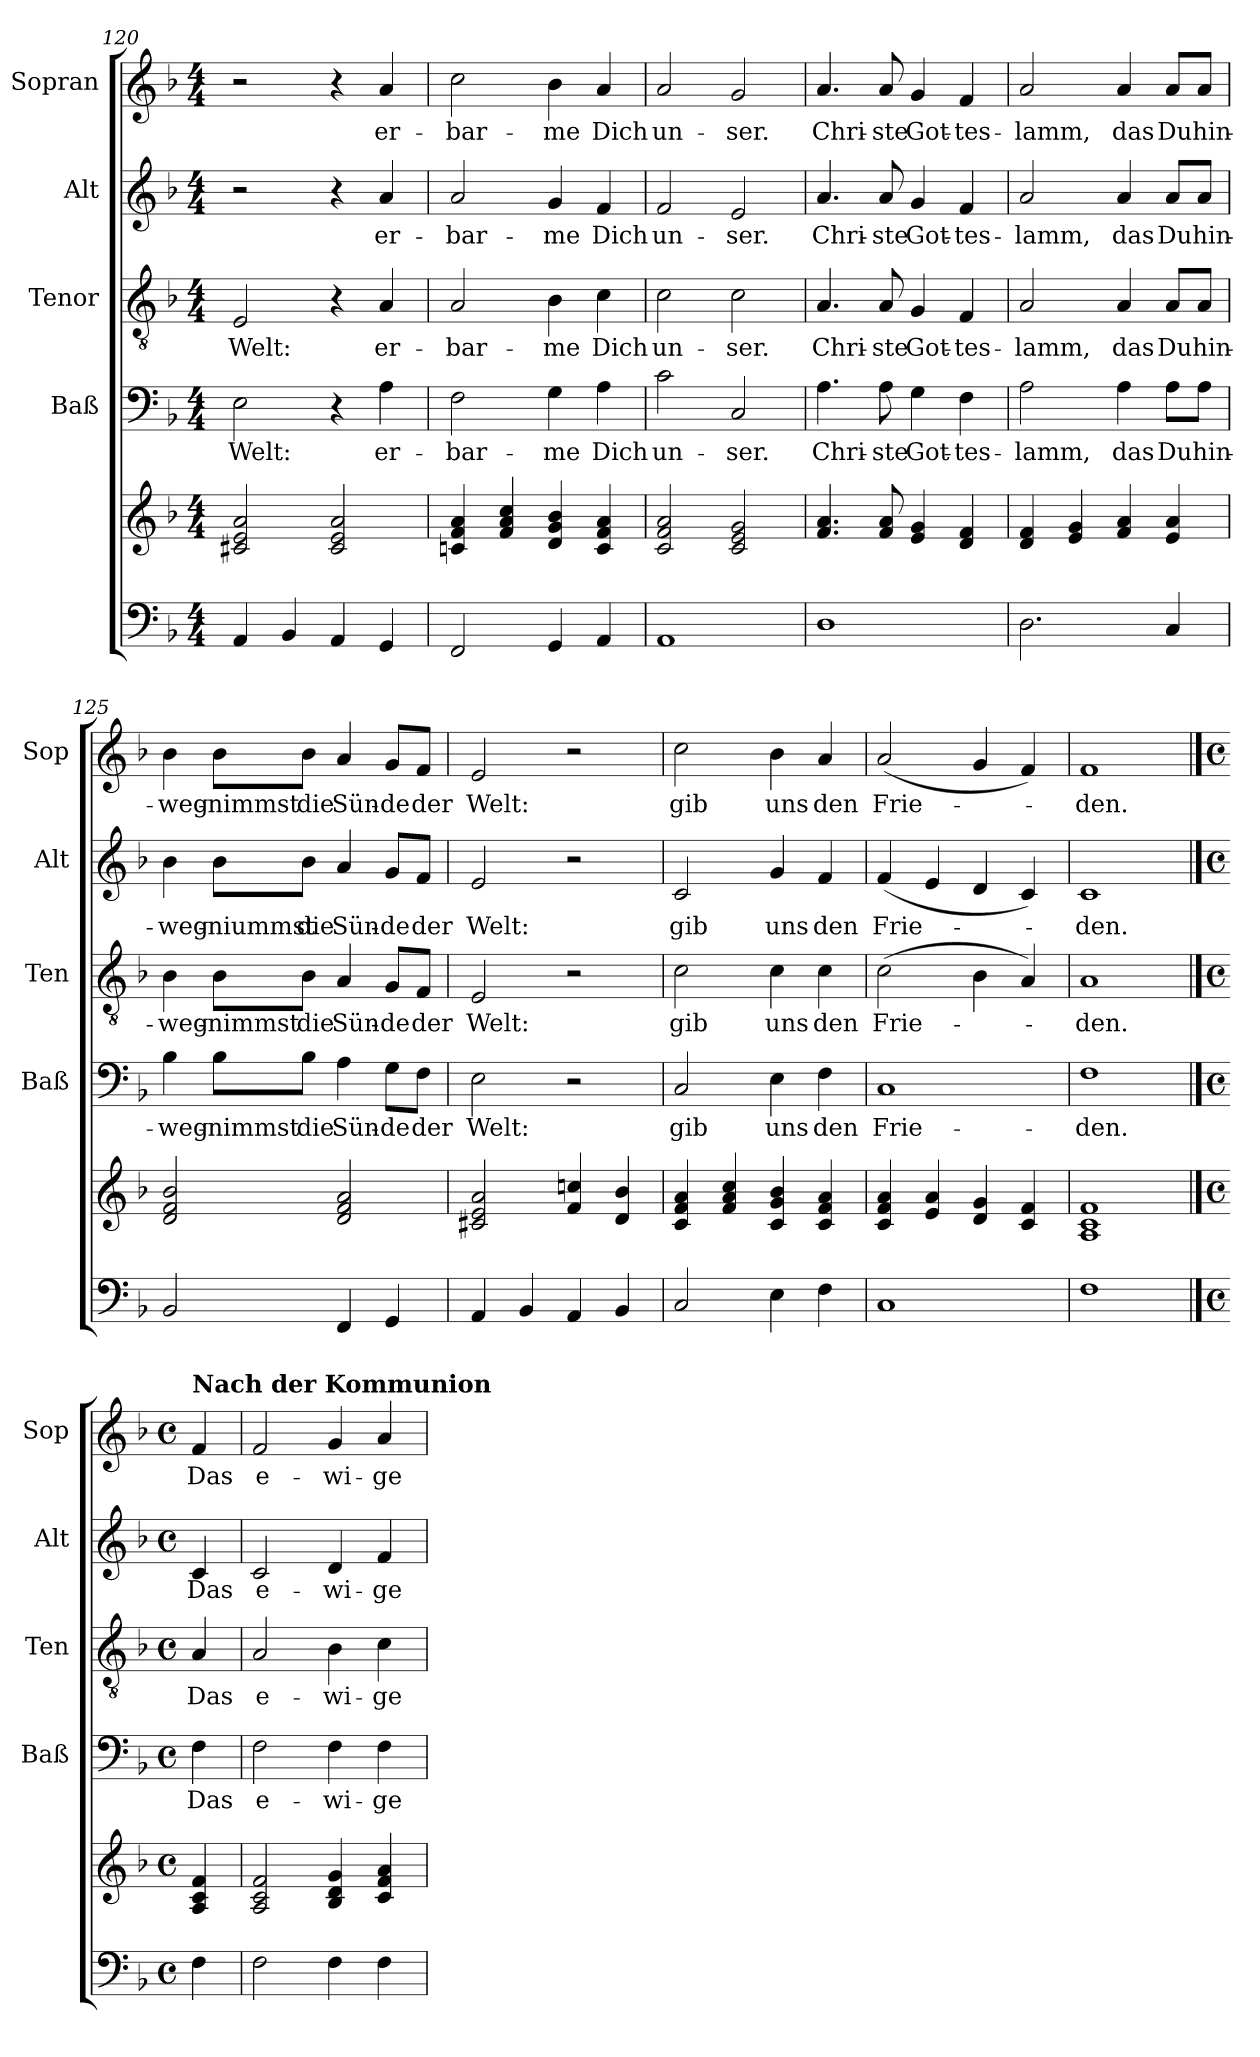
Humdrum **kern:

**kern	**kern	**kern	**text	**kern	**text	**kern	**text	**kern	**text
*part5	*part5	*part4	*part4	*part3	*part3	*part2	*part2	*part1	*part1
*staff6	*staff5	*staff4	*staff4	*staff3	*staff3	*staff2	*staff2	*staff1	*staff1
*	*	*I"Baß	*	*I"Tenor	*	*I"Alt	*	*I"Sopran	*
*	*	*I'Baß	*	*I'Ten	*	*I'Alt	*	*I'Sop	*
*clefF4	*clefG2	*clefF4	*	*clefGv2	*	*clefG2	*	*clefG2	*
*k[b-]	*k[b-]	*k[b-]	*	*k[b-]	*	*k[b-]	*	*k[b-]	*
*F:	*F:	*F:	*	*F:	*	*F:	*	*F:	*
*M4/4	*M4/4	*M4/4	*	*M4/4	*	*M4/4	*	*M4/4	*
=120	=120	=120	=120	=120	=120	=120	=120	=120	=120
!	!	!	!LO:LY:b	!	!LO:LY:b	!	!	!	!
4AA/	2c#X/ 2e/ 2a/	2E\	Welt:	2E/	Welt:	2r	.	2r	.
4BB-/	.	.	.	.	.	.	.	.	.
4AA/	2c#/ 2e/ 2a/	4r	.	4r	.	4r	.	4r	.
!	!	!	!LO:LY:b	!	!LO:LY:b	!	!LO:LY:b	!	!LO:LY:b
4GG/	.	4A\	er-	4A/	er-	4a/	er-	4a/	er-
!!LO:LB:g=z
=121	=121	=121	=121	=121	=121	=121	=121	=121	=121
!	!	!	!LO:LY:b	!	!LO:LY:b	!	!LO:LY:b	!	!LO:LY:b
2FF/	4cn/ 4f/ 4a/	2F\	-bar-	2A/	-bar-	2a/	-bar-	2cc\	-bar-
.	4f/ 4a/ 4cc/	.	.	.	.	.	.	.	.
!	!	!	!LO:LY:b	!	!LO:LY:b	!	!LO:LY:b	!	!LO:LY:b
4GG/	4d/ 4g/ 4b-/	4G\	-me	4B-\	-me	4g/	-me	4b-\	-me
!	!	!	!LO:LY:b	!	!LO:LY:b	!	!LO:LY:b	!	!LO:LY:b
4AA/	4c/ 4f/ 4a/	4A\	Dich	4c\	Dich	4f/	Dich	4a/	Dich
=122	=122	=122	=122	=122	=122	=122	=122	=122	=122
!	!	!	!LO:LY:b	!	!LO:LY:b	!	!LO:LY:b	!	!LO:LY:b
1AA	2c/ 2f/ 2a/	2c\	un-	2c\	un-	2f/	un-	2a/	un-
!	!	!	!LO:LY:b	!	!LO:LY:b	!	!LO:LY:b	!	!LO:LY:b
.	2c/ 2e/ 2g/	2C/	-ser.	2c\	-ser.	2e/	-ser.	2g/	-ser.
=123	=123	=123	=123	=123	=123	=123	=123	=123	=123
!	!	!	!LO:LY:b	!	!LO:LY:b	!	!LO:LY:b	!	!LO:LY:b
1D	4.f/ 4.a/	4.A\	Chri-	4.A/	Chri-	4.a/	Chri-	4.a/	Chri-
!	!	!	!LO:LY:b	!	!LO:LY:b	!	!LO:LY:b	!	!LO:LY:b
.	8f/ 8a/	8A\	-ste	8A/	-ste	8a/	-ste	8a/	-ste
!	!	!	!LO:LY:b	!	!LO:LY:b	!	!LO:LY:b	!	!LO:LY:b
.	4e/ 4g/	4G\	Got-	4G/	Got-	4g/	Got-	4g/	Got-
!	!	!	!LO:LY:b	!	!LO:LY:b	!	!LO:LY:b	!	!LO:LY:b
.	4d/ 4f/	4F\	-tes-	4F/	-tes-	4f/	-tes-	4f/	-tes-
=124	=124	=124	=124	=124	=124	=124	=124	=124	=124
!	!	!	!LO:LY:b	!	!LO:LY:b	!	!LO:LY:b	!	!LO:LY:b
2.D\	4d/ 4f/	2A\	-lamm,	2A/	-lamm,	2a/	-lamm,	2a/	-lamm,
.	4e/ 4g/	.	.	.	.	.	.	.	.
!	!	!	!LO:LY:b	!	!LO:LY:b	!	!LO:LY:b	!	!LO:LY:b
.	4f/ 4a/	4A\	das	4A/	das	4a/	das	4a/	das
!	!	!	!LO:LY:b	!	!LO:LY:b	!	!LO:LY:b	!	!LO:LY:b
4C/	4e/ 4a/	8A\L	Du	8A/L	Du	8a/L	Du	8a/L	Du
!	!	!	!LO:LY:b	!	!LO:LY:b	!	!LO:LY:b	!	!LO:LY:b
.	.	8A\J	hin-	8A/J	hin-	8a/J	hin-	8a/J	hin-
!!LO:PB:g=z
=125	=125	=125	=125	=125	=125	=125	=125	=125	=125
!	!	!	!LO:LY:b	!	!LO:LY:b	!	!LO:LY:b	!	!LO:LY:b
2BB-/	2d/ 2f/ 2b-/	4B-\	-weg-	4B-\	-weg-	4b-\	-weg-	4b-\	-weg-
!	!	!	!LO:LY:b	!	!LO:LY:b	!	!LO:LY:b	!	!LO:LY:b
.	.	8B-\L	-nimmst	8B-\L	-nimmst	8b-\L	-niummst	8b-\L	-nimmst
!	!	!	!LO:LY:b	!	!LO:LY:b	!	!LO:LY:b	!	!LO:LY:b
.	.	8B-\J	die	8B-\J	die	8b-\J	die	8b-\J	die
!	!	!	!LO:LY:b	!	!LO:LY:b	!	!LO:LY:b	!	!LO:LY:b
4FF/	2d/ 2f/ 2a/	4A\	Sün-	4A/	Sün-	4a/	Sün-	4a/	Sün-
!	!	!	!LO:LY:b	!	!LO:LY:b	!	!LO:LY:b	!	!LO:LY:b
4GG/	.	8G\L	-de	8G/L	-de	8g/L	-de	8g/L	-de
!	!	!	!LO:LY:b	!	!LO:LY:b	!	!LO:LY:b	!	!LO:LY:b
.	.	8F\J	der	8F/J	der	8f/J	der	8f/J	der
=126	=126	=126	=126	=126	=126	=126	=126	=126	=126
!	!	!	!LO:LY:b	!	!LO:LY:b	!	!LO:LY:b	!	!LO:LY:b
4AA/	2c#X/ 2e/ 2a/	2E\	Welt:	2E/	Welt:	2e/	Welt:	2e/	Welt:
4BB-/	.	.	.	.	.	.	.	.	.
4AA/	4f/ 4ccn/	2r	.	2r	.	2r	.	2r	.
4BB-/	4d/ 4b-/	.	.	.	.	.	.	.	.
=127	=127	=127	=127	=127	=127	=127	=127	=127	=127
!	!	!	!LO:LY:b	!	!LO:LY:b	!	!LO:LY:b	!	!LO:LY:b
2C/	4c/ 4f/ 4a/	2C/	gib	2c\	gib	2c/	gib	2cc\	gib
.	4f/ 4a/ 4cc/	.	.	.	.	.	.	.	.
!	!	!	!LO:LY:b	!	!LO:LY:b	!	!LO:LY:b	!	!LO:LY:b
4E\	4c/ 4g/ 4b-/	4E\	uns	4c\	uns	4g/	uns	4b-\	uns
!	!	!	!LO:LY:b	!	!LO:LY:b	!	!LO:LY:b	!	!LO:LY:b
4F\	4c/ 4f/ 4a/	4F\	den	4c\	den	4f/	den	4a/	den
=128	=128	=128	=128	=128	=128	=128	=128	=128	=128
!	!	!	!LO:LY:b	!	!LO:LY:b	!	!LO:LY:b	!	!LO:LY:b
1C	4c/ 4f/ 4a/	1C	Frie-	(>2c\	Frie-	(<4f/	Frie-	(<2a/	Frie-
.	4e/ 4a/	.	.	.	.	4e/	.	.	.
.	4d/ 4g/	.	.	4B-\	.	4d/	.	4g/	.
.	4c/ 4f/	.	.	4A/)	.	4c/)	.	4f/)	.
=129	=129	=129	=129	=129	=129	=129	=129	=129	=129
!	!	!	!LO:LY:b	!	!LO:LY:b	!	!LO:LY:b	!	!LO:LY:b
1F	1A 1c 1f	1F	-den.	1A	-den.	1c	-den.	1f	-den.
!!LO:LB:g=z
==130	==130	==130	==130	==130	==130	==130	==130	==130	==130
*M4/4	*M4/4	*M4/4	*	*M4/4	*	*M4/4	*	*M4/4	*
*met(c)	*met(c)	*met(c)	*	*met(c)	*	*met(c)	*	*met(c)	*
!	!	!	!	!	!	!	!	!LO:TX:a:B:t=Nach der Kommunion	!
!	!	!	!LO:LY:b	!	!LO:LY:b	!	!LO:LY:b	!	!LO:LY:b
4F\	4A/ 4c/ 4f/	4F\	Das	4A/	Das	4c/	Das	4f/	Das
=131	=131	=131	=131	=131	=131	=131	=131	=131	=131
!	!	!	!LO:LY:b	!	!LO:LY:b	!	!LO:LY:b	!	!LO:LY:b
2F\	2A/ 2c/ 2f/	2F\	e-	2A/	e-	2c/	e-	2f/	e-
!	!	!	!LO:LY:b	!	!LO:LY:b	!	!LO:LY:b	!	!LO:LY:b
4F\	4B-/ 4d/ 4g/	4F\	-wi-	4B-\	-wi-	4d/	-wi-	4g/	-wi-
!	!	!	!LO:LY:b	!	!LO:LY:b	!	!LO:LY:b	!	!LO:LY:b
4F\	4c/ 4f/ 4a/	4F\	-ge	4c\	-ge	4f/	-ge	4a/	-ge
=	=	=	=	=	=	=	=	=	=
*-	*-	*-	*-	*-	*-	*-	*-	*-	*-
